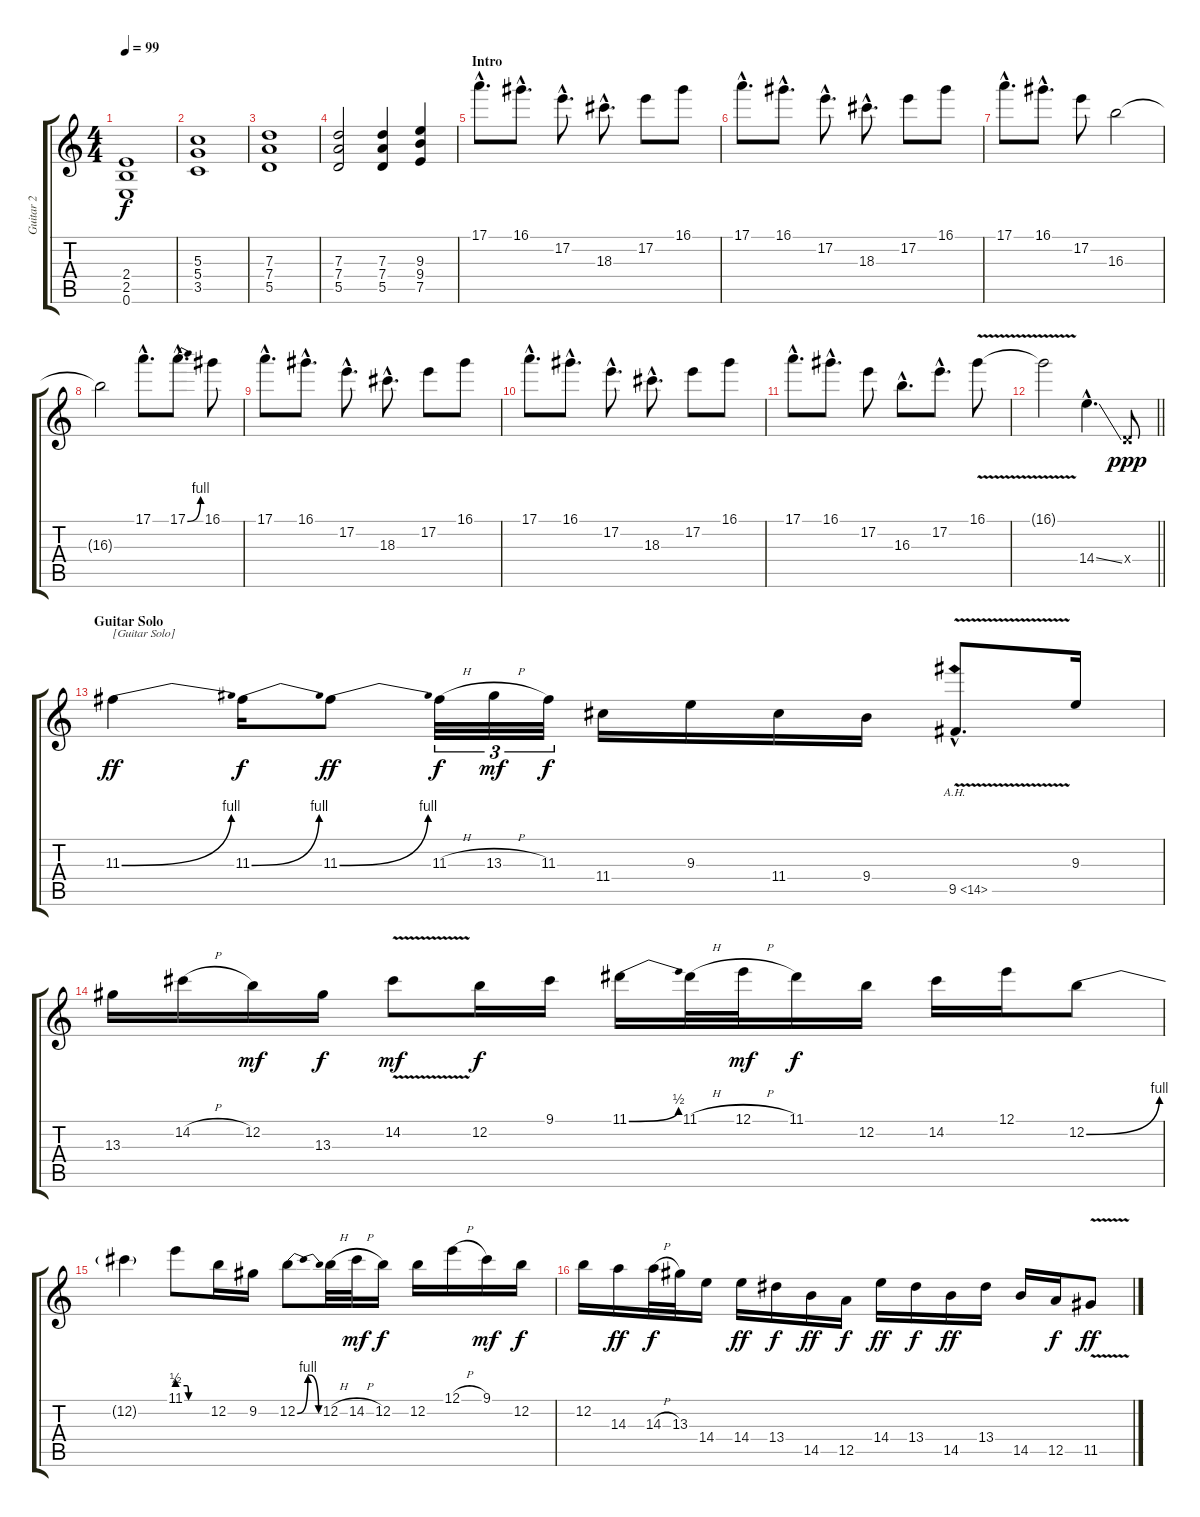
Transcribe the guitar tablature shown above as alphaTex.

\track ("Guitar 2" "Guitar 2") {instrument distortionguitar}
\staff {score tabs}
\tuning (E4 B3 G3 D3 A2 E2) {hide}
\ts (4 4)
\tempo 99
\clef g2
\ks c
(2.4 2.5 0.6).1{dy f} |
(5.3 5.4 3.5).1 |
(7.3 7.4 5.5).1 |
(7.3 7.4 5.5).2 (7.3 7.4 5.5).4 (9.3 9.4 7.5).4 |
\section ("" "Intro")
17.1{hac}.8{d} 16.1{hac}.8{d} 17.2{hac}.8{d} 18.3{hac}.8{d} 17.2.8 16.1.8 |
17.1{hac}.8{d} 16.1{hac}.8{d} 17.2{hac}.8{d} 18.3{hac}.8{d} 17.2.8 16.1.8 |
17.1{hac}.8{d} 16.1{hac}.8{d} 17.2.8 16.3.2 |
16.3{t}.2 17.1{hac}.8{d} 17.1{be (bend 0 0 60 4) hac}.8{d} 16.1.8 |
17.1{hac}.8{d} 16.1{hac}.8{d} 17.2{hac}.8{d} 18.3{hac}.8{d} 17.2.8 16.1.8 |
17.1{hac}.8{d} 16.1{hac}.8{d} 17.2{hac}.8{d} 18.3{hac}.8{d} 17.2.8 16.1.8 |
17.1{hac}.8{d} 16.1{hac}.8{d} 17.2.8 16.3{hac}.8{d} 17.2{hac}.8{d} 16.1{v}.8 |
\barLineRight lightlight
16.1{t}.2 14.4{ss hac}.4{d} 0.4{x}.8{dy ppp} |
\section ("" "Guitar Solo")
11.3{be (bend 0 0 60 4)}.4{txt "[Guitar Solo]" dy ff} 11.3{be (bend 0 0 60 4)}.16{dy f} 11.3{be (bend 0 0 60 4)}.8{dy ff} 11.3{h}.32{tu (3 2) dy f} 13.3{h}.32{tu (3 2) dy mf} 11.3.32{tu (3 2) dy f} 11.4.16 9.3.16 11.4.16 9.4.16 9.5{ah 5 v hac}.8{d} 9.3.16 |
13.3.16 14.2{h}.16 12.2.16{dy mf} 13.3.16{dy f} 14.2{v}.8{dy mf} 12.2.16{dy f} 9.1.16 11.1{be (bend 0 0 60 2)}.16 11.1{h}.32 12.1{h}.32{dy mf} 11.1.16{dy f} 12.2.16 14.2.16 12.1.16 12.2{be (bend 0 0 60 4)}.8 |
12.2{t}.4 11.1{be (custom 0 2 20 2 23 0 60 0)}.8 12.2.16 9.2.16 12.2{be (bendrelease 0 0 15 4 55 4 60 0)}.8 12.2{h}.32 14.2{h}.32{dy mf} 12.2.16{dy f} 12.2.16 12.1{h}.16 9.1.16{dy mf} 12.2.16{dy f} |
12.2.16 14.3.16{dy ff} 14.3{h}.32{dy f} 13.3.32 14.4.16 14.4.16{dy ff} 13.4.16{dy f} 14.5.16{dy ff} 12.5.16{dy f} 14.4.16{dy ff} 13.4.16{dy f} 14.5.16{dy ff} 13.4.16 14.5.16 12.5.16{dy f} 11.5{v}.8{dy ff}
